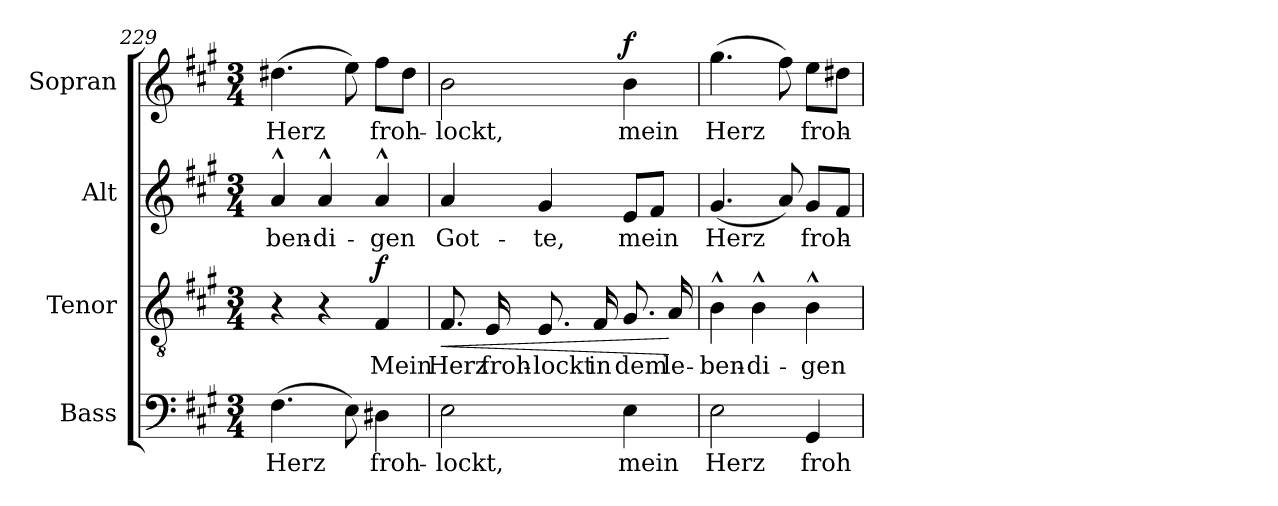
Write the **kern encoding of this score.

**kern	**text	**kern	**text	**dynam	**kern	**text	**kern	**text	**dynam
*part4	*part4	*part3	*part3	*part3	*part2	*part2	*part1	*part1	*part1
*staff4	*staff4	*staff3	*staff3	*staff3	*staff2	*staff2	*staff1	*staff1	*staff1
*I"Bass	*	*I"Tenor	*	*	*I"Alt	*	*I"Sopran	*	*
*I'B.	*	*I'T.	*	*	*I'A.	*	*I'S.	*	*
*clefF4	*	*clefGv2	*	*	*clefG2	*	*clefG2	*	*
*k[f#c#g#]	*	*k[f#c#g#]	*	*	*k[f#c#g#]	*	*k[f#c#g#]	*	*
*A:	*	*A:	*	*	*A:	*	*A:	*	*
*M3/4	*	*M3/4	*	*	*M3/4	*	*M3/4	*	*
=229	=229	=229	=229	=229	=229	=229	=229	=229	=229
!	!LO:LY:b	!	!	!	!	!LO:LY:b	!	!LO:LY:b	!
(>4.F#\	Herz	4r	.	.	4a^^>/	-ben-	(>4.dd#X\	Herz	.
!	!	!	!	!	!	!LO:LY:b	!	!	!
.	.	4r	.	.	4a^^>/	-di-	.	.	.
8E\)	.	.	.	.	.	.	8ee\)	.	.
!	!LO:LY:b	!	!LO:LY:b	!LO:DY:a	!	!LO:LY:b	!	!LO:LY:b	!
4D#X\	froh-	4F#/	Mein	f	4a^^>/	-gen	8ff#\L	froh-	.
.	.	.	.	.	.	.	8dd#\J	.	.
!!LO:PB:g=z
=230	=230	=230	=230	=230	=230	=230	=230	=230	=230
!	!LO:LY:b	!	!LO:LY:b	!LO:HP:b	!	!LO:LY:b	!	!LO:LY:b	!
2E\	-lockt,	8.F#/	Herz	<	4a/	Got-	2b\	-lockt,	.
!	!	!	!LO:LY:b	!	!	!	!	!	!
.	.	16E/	froh-	.	.	.	.	.	.
!	!	!	!LO:LY:b	!	!	!LO:LY:b	!	!	!
.	.	8.E/	-lockt	.	4g#/	-te,	.	.	.
!	!	!	!LO:LY:b	!	!	!	!	!	!
.	.	16F#/	in	.	.	.	.	.	.
!	!LO:LY:b	!	!LO:LY:b	!	!	!LO:LY:b	!	!LO:LY:b	!LO:DY:a
4E\	mein	8.G#/	dem	.	8e/L	mein	4b\	mein	f
.	.	.	.	.	8f#/J	.	.	.	.
!	!	!	!LO:LY:b	!	!	!	!	!	!
.	.	16A/	le-	[	.	.	.	.	.
=231	=231	=231	=231	=231	=231	=231	=231	=231	=231
!	!LO:LY:b	!	!LO:LY:b	!	!	!LO:LY:b	!	!LO:LY:b	!
2E\	Herz	4B^^>\	-ben-	.	(<4.g#/	Herz	(>4.gg#\	Herz	.
!	!	!	!LO:LY:b	!	!	!	!	!	!
.	.	4B^^>\	-di-	.	.	.	.	.	.
.	.	.	.	.	8a/)	.	8ff#\)	.	.
!	!LO:LY:b	!	!LO:LY:b	!	!	!LO:LY:b	!	!LO:LY:b	!
4GG#/	froh-	4B^^>\	-gen	.	8g#/L	froh-	8ee\L	froh-	.
.	.	.	.	.	8f#/J	.	8dd#X\J	.	.
=	=	=	=	=	=	=	=	=	=
*-	*-	*-	*-	*-	*-	*-	*-	*-	*-
